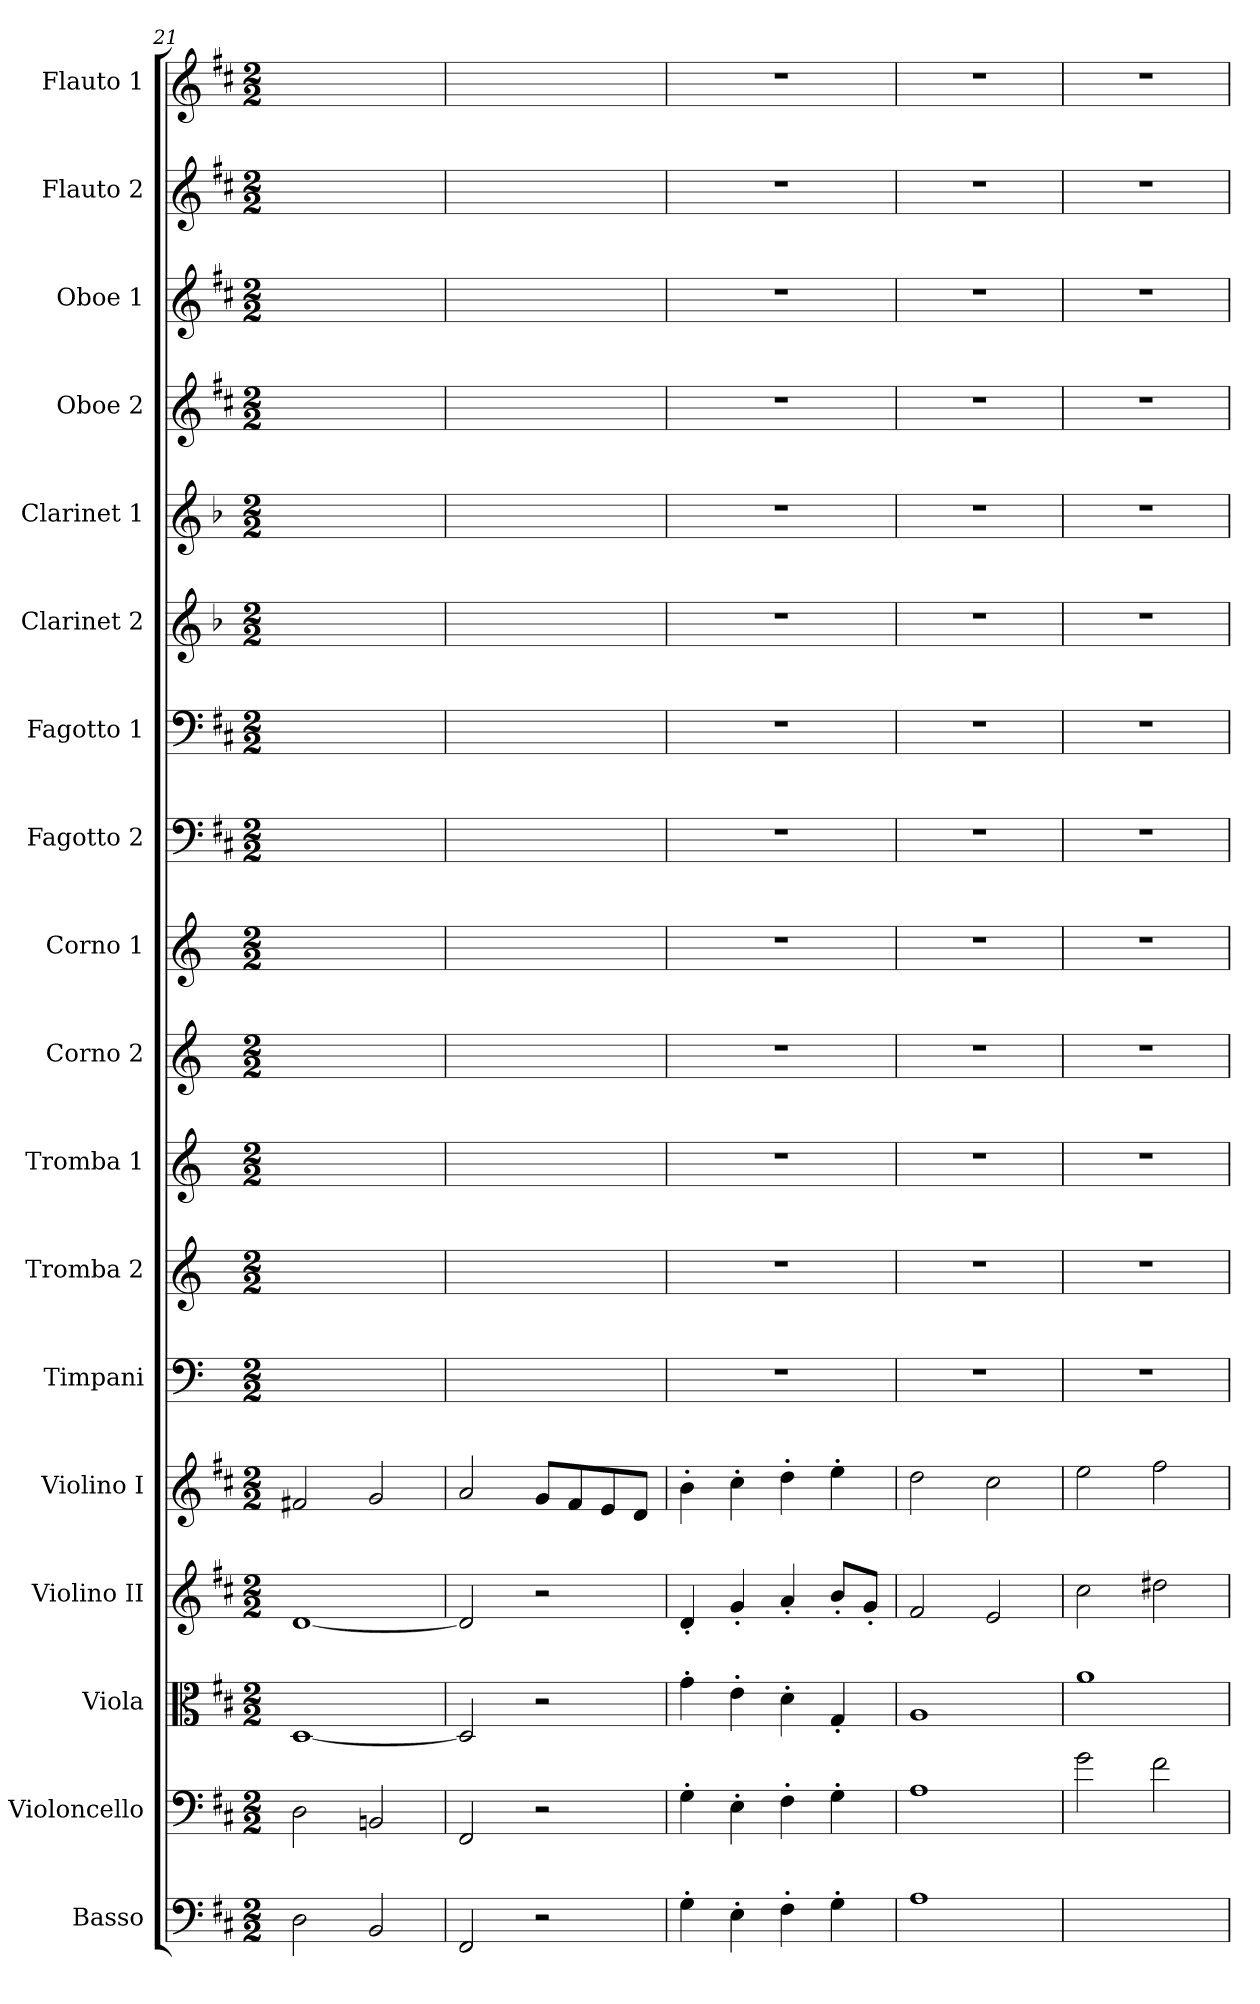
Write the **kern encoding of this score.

**kern	**kern	**kern	**kern	**kern	**kern	**kern	**kern	**kern	**kern	**kern	**kern	**kern	**kern	**kern	**kern	**kern	**kern
*part18	*part17	*part16	*part15	*part14	*part13	*part12	*part11	*part10	*part9	*part8	*part7	*part6	*part5	*part4	*part3	*part2	*part1
*staff18	*staff17	*staff16	*staff15	*staff14	*staff13	*staff12	*staff11	*staff10	*staff9	*staff8	*staff7	*staff6	*staff5	*staff4	*staff3	*staff2	*staff1
*I"Basso	*I"Violoncello	*I"Viola	*I"Violino II	*I"Violino I	*I"Timpani	*I"Tromba 2	*I"Tromba 1	*I"Corno 2	*I"Corno 1	*I"Fagotto 2	*I"Fagotto 1	*I"Clarinet 2	*I"Clarinet 1	*I"Oboe 2	*I"Oboe 1	*I"Flauto 2	*I"Flauto 1
*	*I'Vc	*I'Vla	*I'Vln	*I'Vln	*	*	*	*	*	*	*	*I'Cl	*I'Cl	*I'Ob	*I'Ob	*I'Fl	*I'Fl
*clefF4	*clefF4	*clefC3	*clefG2	*clefG2	*clefF4	*clefG2	*clefG2	*clefG2	*clefG2	*clefF4	*clefF4	*clefG2	*clefG2	*clefG2	*clefG2	*clefG2	*clefG2
*ITrd7c12	*	*	*	*	*	*ITrd-1c-2	*ITrd-1c-2	*ITrd6c10	*ITrd6c10	*	*	*ITrd2c3	*ITrd2c3	*	*	*	*
*k[f#c#]	*k[f#c#]	*k[f#c#]	*k[f#c#]	*k[f#c#]	*	*	*	*	*	*k[f#c#]	*k[f#c#]	*k[f#c#]	*k[f#c#]	*k[f#c#]	*k[f#c#]	*k[f#c#]	*k[f#c#]
*M2/2	*M2/2	*M2/2	*M2/2	*M2/2	*M2/2	*M2/2	*M2/2	*M2/2	*M2/2	*M2/2	*M2/2	*M2/2	*M2/2	*M2/2	*M2/2	*M2/2	*M2/2
=21	=21	=21	=21	=21	=21	=21	=21	=21	=21	=21	=21	=21	=21	=21	=21	=21	=21
2DD	2D	[1D	[1d	2f#X	1ryy	1ryy	1ryy	1ryy	1ryy	1ryy	1ryy	1ryy	1ryy	1ryy	1ryy	1ryy	1ryy
2BBB	2BBn	.	.	2g	.	.	.	.	.	.	.	.	.	.	.	.	.
=22	=22	=22	=22	=22	=22	=22	=22	=22	=22	=22	=22	=22	=22	=22	=22	=22	=22
2FFF#	2FF#	2D]	2d]	2a	1ryy	1ryy	1ryy	1ryy	1ryy	1ryy	1ryy	1ryy	1ryy	1ryy	1ryy	1ryy	1ryy
2r	2r	2r	2r	8g/L	.	.	.	.	.	.	.	.	.	.	.	.	.
.	.	.	.	8f#/	.	.	.	.	.	.	.	.	.	.	.	.	.
.	.	.	.	8e/	.	.	.	.	.	.	.	.	.	.	.	.	.
.	.	.	.	8d/J	.	.	.	.	.	.	.	.	.	.	.	.	.
=23	=23	=23	=23	=23	=23	=23	=23	=23	=23	=23	=23	=23	=23	=23	=23	=23	=23
4GG'	4G'	4g'	4d'	4b'	1r	1r	1r	1r	1r	1r	1r	1r	1r	1r	1r	1r	1r
4EE'	4E'	4e'	4g'	4cc#'	.	.	.	.	.	.	.	.	.	.	.	.	.
4FF#'	4F#'	4d'	4a'	4dd'	.	.	.	.	.	.	.	.	.	.	.	.	.
4GG'	4G'	4G'	8b'/L	4ee'	.	.	.	.	.	.	.	.	.	.	.	.	.
.	.	.	8g'/J	.	.	.	.	.	.	.	.	.	.	.	.	.	.
=24	=24	=24	=24	=24	=24	=24	=24	=24	=24	=24	=24	=24	=24	=24	=24	=24	=24
1AA	1A	1A	2f#	2dd	1r	1r	1r	1r	1r	1r	1r	1r	1r	1r	1r	1r	1r
.	.	.	2e	2cc#	.	.	.	.	.	.	.	.	.	.	.	.	.
=25	=25	=25	=25	=25	=25	=25	=25	=25	=25	=25	=25	=25	=25	=25	=25	=25	=25
1ryy	2g	1a	2cc#	2ee	1r	1r	1r	1r	1r	1r	1r	1r	1r	1r	1r	1r	1r
.	2f#	.	2dd#X	2ff#	.	.	.	.	.	.	.	.	.	.	.	.	.
=	=	=	=	=	=	=	=	=	=	=	=	=	=	=	=	=	=
*-	*-	*-	*-	*-	*-	*-	*-	*-	*-	*-	*-	*-	*-	*-	*-	*-	*-
